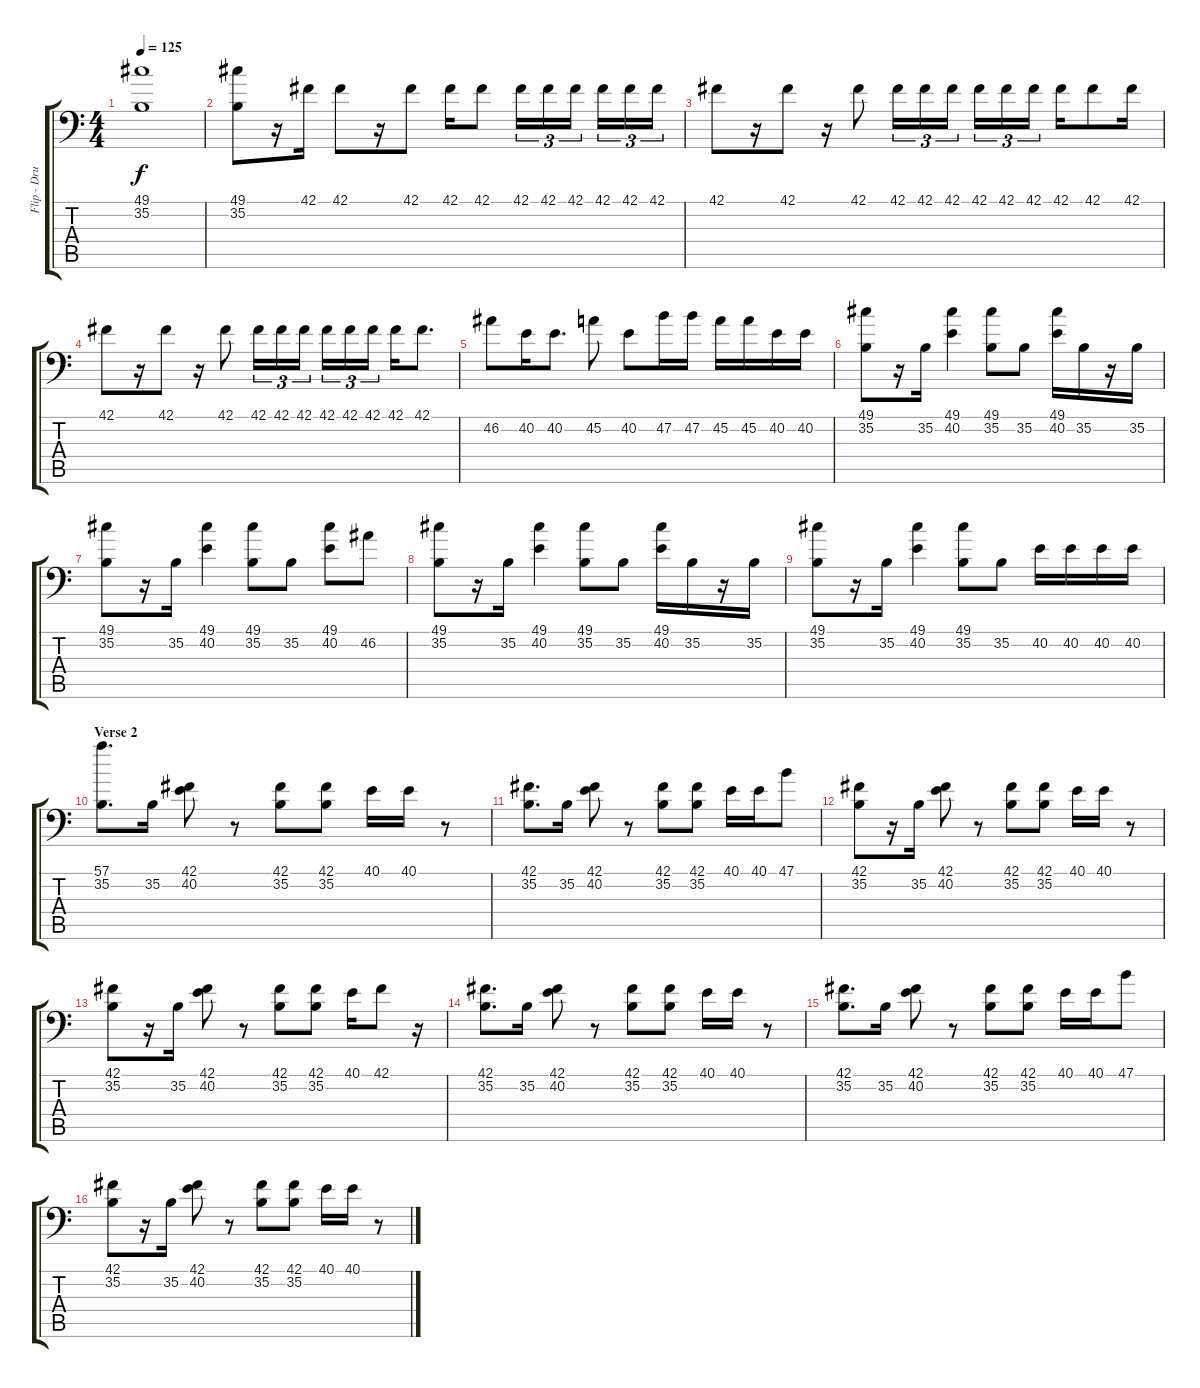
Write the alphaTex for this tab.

\track ("Flip - Drums" "Flip - Dru") {instrument acousticgrandpiano}
\staff {score tabs}
\tuning (C-1 C-1 C-1 C-1 C-1 C-1) {hide}
\ts (4 4)
\tempo 125
\clef f4
\ks c
(49.1 35.2).1{dy f} |
(49.1 35.2).8 r.16 42.1.16 42.1.8 r.16 42.1.8 42.1.16 42.1.8 42.1.16{tu (3 2)} 42.1.16{tu (3 2)} 42.1.16{tu (3 2)} 42.1.16{tu (3 2)} 42.1.16{tu (3 2)} 42.1.16{tu (3 2)} |
42.1.8 r.16 42.1.8 r.16 42.1.8 42.1.16{tu (3 2)} 42.1.16{tu (3 2)} 42.1.16{tu (3 2)} 42.1.16{tu (3 2)} 42.1.16{tu (3 2)} 42.1.16{tu (3 2)} 42.1.16 42.1.8 42.1.16 |
42.1.8 r.16 42.1.8 r.16 42.1.8 42.1.16{tu (3 2)} 42.1.16{tu (3 2)} 42.1.16{tu (3 2)} 42.1.16{tu (3 2)} 42.1.16{tu (3 2)} 42.1.16{tu (3 2)} 42.1.16 42.1.8{d} |
46.2.8 40.2.16 40.2.8{d} 45.2.8 40.2.8 47.2.16 47.2.16 45.2.16 45.2.16 40.2.16 40.2.16 |
(49.1 35.2).8 r.16 35.2.16 (49.1 40.2).4 (49.1 35.2).8 35.2.8 (49.1 40.2).16 35.2.16 r.16 35.2.16 |
(49.1 35.2).8 r.16 35.2.16 (49.1 40.2).4 (49.1 35.2).8 35.2.8 (49.1 40.2).8 46.2.8 |
(49.1 35.2).8 r.16 35.2.16 (49.1 40.2).4 (49.1 35.2).8 35.2.8 (49.1 40.2).16 35.2.16 r.16 35.2.16 |
(49.1 35.2).8 r.16 35.2.16 (49.1 40.2).4 (49.1 35.2).8 35.2.8 40.2.16 40.2.16 40.2.16 40.2.16 |
\section ("" "Verse 2")
(57.1 35.2).8{d} 35.2.16 (42.1 40.2).8 r.8 (42.1 35.2).8 (42.1 35.2).8 40.1.16 40.1.16 r.8 |
(42.1 35.2).8{d} 35.2.16 (42.1 40.2).8 r.8 (42.1 35.2).8 (42.1 35.2).8 40.1.16 40.1.16 47.1.8 |
(42.1 35.2).8 r.16 35.2.16 (42.1 40.2).8 r.8 (42.1 35.2).8 (42.1 35.2).8 40.1.16 40.1.16 r.8 |
(42.1 35.2).8 r.16 35.2.16 (42.1 40.2).8 r.8 (42.1 35.2).8 (42.1 35.2).8 40.1.16 42.1.8 r.16 |
(42.1 35.2).8{d} 35.2.16 (42.1 40.2).8 r.8 (42.1 35.2).8 (42.1 35.2).8 40.1.16 40.1.16 r.8 |
(42.1 35.2).8{d} 35.2.16 (42.1 40.2).8 r.8 (42.1 35.2).8 (42.1 35.2).8 40.1.16 40.1.16 47.1.8 |
(42.1 35.2).8 r.16 35.2.16 (42.1 40.2).8 r.8 (42.1 35.2).8 (42.1 35.2).8 40.1.16 40.1.16 r.8
